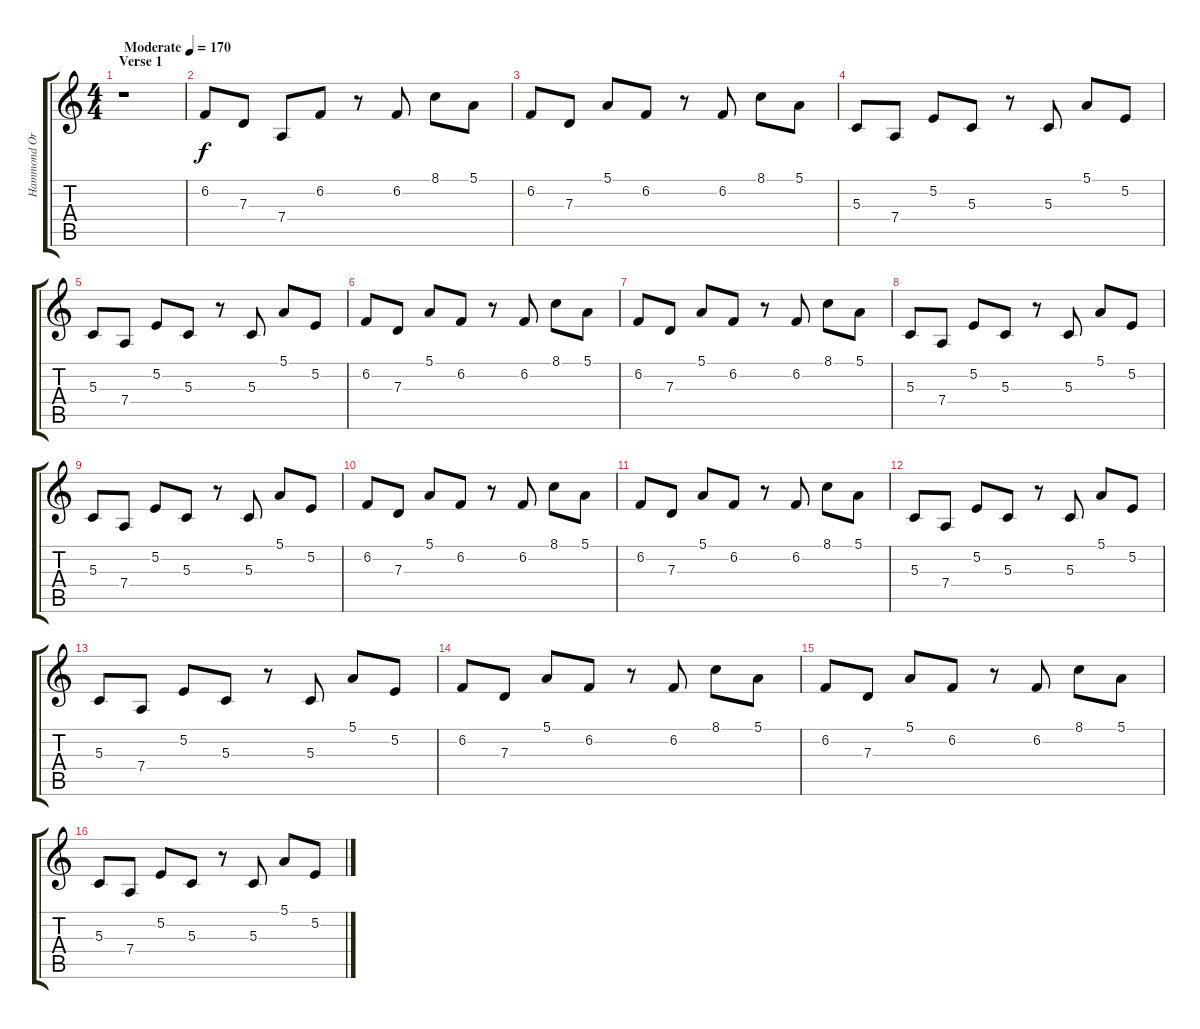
\track ("Hammond Organ" "Hammond Or") {instrument drawbarorgan}
\staff {score tabs}
\tuning (E4 B3 G3 D3 A2 D2) {hide}
\ts (4 4)
\section ("" "Verse 1")
\tempo (170 "Moderate")
\clef g2
\ks c
r.1{dy f instrument drawbarorgan} |
6.2.8 7.3.8 7.4.8 6.2.8 r.8 6.2.8 8.1.8 5.1.8 |
6.2.8 7.3.8 5.1.8 6.2.8 r.8 6.2.8 8.1.8 5.1.8 |
5.3.8 7.4.8 5.2.8 5.3.8 r.8 5.3.8 5.1.8 5.2.8 |
5.3.8 7.4.8 5.2.8 5.3.8 r.8 5.3.8 5.1.8 5.2.8 |
6.2.8 7.3.8 5.1.8 6.2.8 r.8 6.2.8 8.1.8 5.1.8 |
6.2.8 7.3.8 5.1.8 6.2.8 r.8 6.2.8 8.1.8 5.1.8 |
5.3.8 7.4.8 5.2.8 5.3.8 r.8 5.3.8 5.1.8 5.2.8 |
5.3.8 7.4.8 5.2.8 5.3.8 r.8 5.3.8 5.1.8 5.2.8 |
6.2.8 7.3.8 5.1.8 6.2.8 r.8 6.2.8 8.1.8 5.1.8 |
6.2.8 7.3.8 5.1.8 6.2.8 r.8 6.2.8 8.1.8 5.1.8 |
5.3.8 7.4.8 5.2.8 5.3.8 r.8 5.3.8 5.1.8 5.2.8 |
5.3.8 7.4.8 5.2.8 5.3.8 r.8 5.3.8 5.1.8 5.2.8 |
6.2.8 7.3.8 5.1.8 6.2.8 r.8 6.2.8 8.1.8 5.1.8 |
6.2.8 7.3.8 5.1.8 6.2.8 r.8 6.2.8 8.1.8 5.1.8 |
5.3.8 7.4.8 5.2.8 5.3.8 r.8 5.3.8 5.1.8 5.2.8
